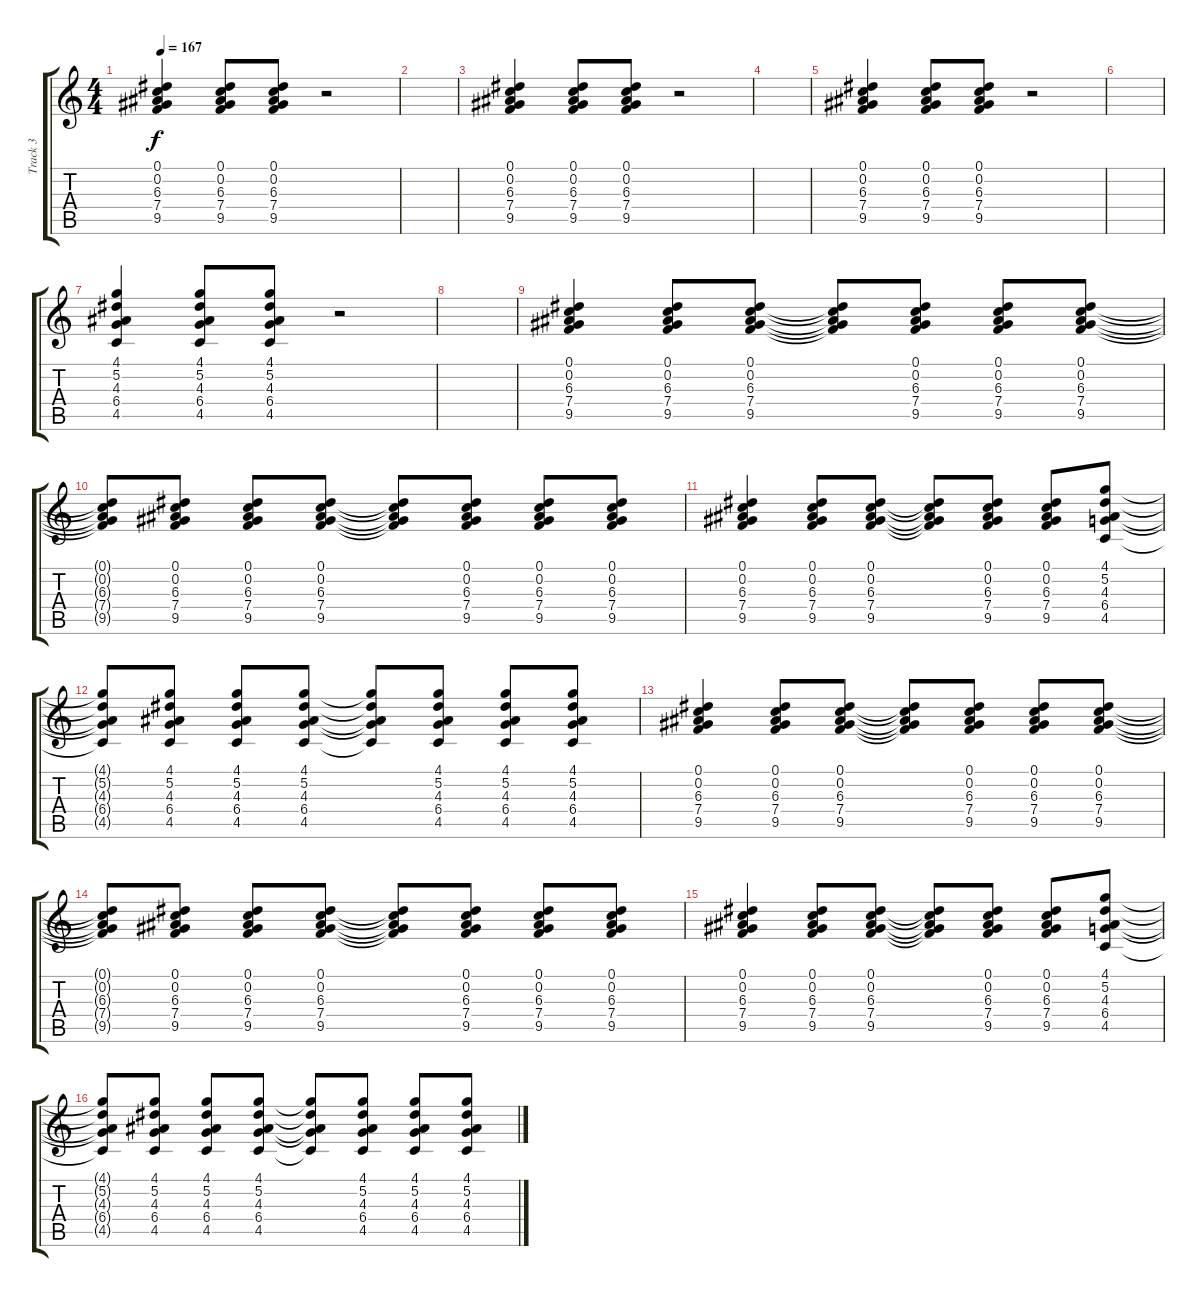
\track ("Track 3" "Track 3") {instrument distortionguitar}
\staff {score tabs}
\tuning (Eb4 Bb3 Gb3 Db3 Ab2 Eb2) {hide}
\ts (4 4)
\tempo 167
\clef g2
\ks c
(0.1 0.2 6.3 7.4 9.5).4{dy f} (0.1 0.2 6.3 7.4 9.5).8 (0.1 0.2 6.3 7.4 9.5).8 r.2 |
|
(0.1 0.2 6.3 7.4 9.5).4 (0.1 0.2 6.3 7.4 9.5).8 (0.1 0.2 6.3 7.4 9.5).8 r.2 |
|
(0.1 0.2 6.3 7.4 9.5).4 (0.1 0.2 6.3 7.4 9.5).8 (0.1 0.2 6.3 7.4 9.5).8 r.2 |
|
(4.1 5.2 4.3 6.4 4.5).4 (4.1 5.2 4.3 6.4 4.5).8 (4.1 5.2 4.3 6.4 4.5).8 r.2 |
|
(0.1 0.2 6.3 7.4 9.5).4 (0.1 0.2 6.3 7.4 9.5).8 (0.1 0.2 6.3 7.4 9.5).8 (0.1{t} 0.2{t} 6.3{t} 7.4{t} 9.5{t}).8 (0.1 0.2 6.3 7.4 9.5).8 (0.1 0.2 6.3 7.4 9.5).8 (0.1 0.2 6.3 7.4 9.5).8 |
(0.1{t} 0.2{t} 6.3{t} 7.4{t} 9.5{t}).8 (0.1 0.2 6.3 7.4 9.5).8 (0.1 0.2 6.3 7.4 9.5).8 (0.1 0.2 6.3 7.4 9.5).8 (0.1{t} 0.2{t} 6.3{t} 7.4{t} 9.5{t}).8 (0.1 0.2 6.3 7.4 9.5).8 (0.1 0.2 6.3 7.4 9.5).8 (0.1 0.2 6.3 7.4 9.5).8 |
(0.1 0.2 6.3 7.4 9.5).4 (0.1 0.2 6.3 7.4 9.5).8 (0.1 0.2 6.3 7.4 9.5).8 (0.1{t} 0.2{t} 6.3{t} 7.4{t} 9.5{t}).8 (0.1 0.2 6.3 7.4 9.5).8 (0.1 0.2 6.3 7.4 9.5).8 (4.1 5.2 4.3 6.4 4.5).8 |
(4.1{t} 5.2{t} 4.3{t} 6.4{t} 4.5{t}).8 (4.1 5.2 4.3 6.4 4.5).8 (4.1 5.2 4.3 6.4 4.5).8 (4.1 5.2 4.3 6.4 4.5).8 (4.1{t} 5.2{t} 4.3{t} 6.4{t} 4.5{t}).8 (4.1 5.2 4.3 6.4 4.5).8 (4.1 5.2 4.3 6.4 4.5).8 (4.1 5.2 4.3 6.4 4.5).8 |
(0.1 0.2 6.3 7.4 9.5).4 (0.1 0.2 6.3 7.4 9.5).8 (0.1 0.2 6.3 7.4 9.5).8 (0.1{t} 0.2{t} 6.3{t} 7.4{t} 9.5{t}).8 (0.1 0.2 6.3 7.4 9.5).8 (0.1 0.2 6.3 7.4 9.5).8 (0.1 0.2 6.3 7.4 9.5).8 |
(0.1{t} 0.2{t} 6.3{t} 7.4{t} 9.5{t}).8 (0.1 0.2 6.3 7.4 9.5).8 (0.1 0.2 6.3 7.4 9.5).8 (0.1 0.2 6.3 7.4 9.5).8 (0.1{t} 0.2{t} 6.3{t} 7.4{t} 9.5{t}).8 (0.1 0.2 6.3 7.4 9.5).8 (0.1 0.2 6.3 7.4 9.5).8 (0.1 0.2 6.3 7.4 9.5).8 |
(0.1 0.2 6.3 7.4 9.5).4 (0.1 0.2 6.3 7.4 9.5).8 (0.1 0.2 6.3 7.4 9.5).8 (0.1{t} 0.2{t} 6.3{t} 7.4{t} 9.5{t}).8 (0.1 0.2 6.3 7.4 9.5).8 (0.1 0.2 6.3 7.4 9.5).8 (4.1 5.2 4.3 6.4 4.5).8 |
(4.1{t} 5.2{t} 4.3{t} 6.4{t} 4.5{t}).8 (4.1 5.2 4.3 6.4 4.5).8 (4.1 5.2 4.3 6.4 4.5).8 (4.1 5.2 4.3 6.4 4.5).8 (4.1{t} 5.2{t} 4.3{t} 6.4{t} 4.5{t}).8 (4.1 5.2 4.3 6.4 4.5).8 (4.1 5.2 4.3 6.4 4.5).8 (4.1 5.2 4.3 6.4 4.5).8
